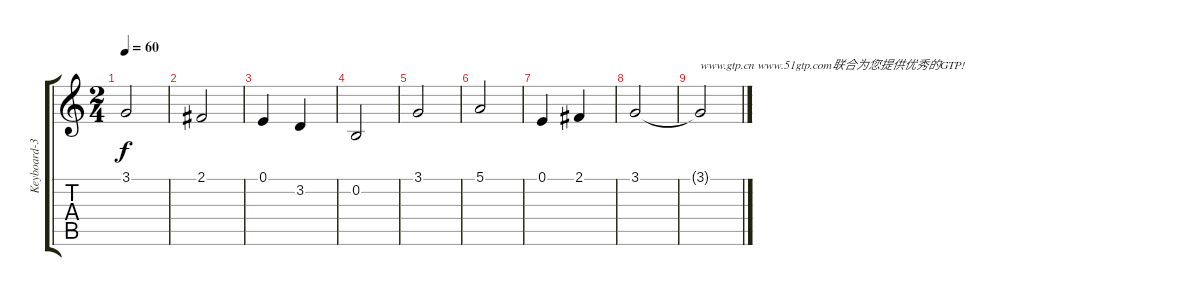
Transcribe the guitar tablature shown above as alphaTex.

\track ("Keyboard-3" "Keyboard-3") {instrument stringensemble1}
\staff {score tabs}
\tuning (E4 B3 G3 D3 A2 E2) {hide}
\ts (2 4)
\tempo 60
\clef g2
\ks c
3.1.2{dy f volume 11} |
2.1.2 |
0.1.4 3.2.4 |
0.2.2 |
3.1.2 |
5.1.2 |
0.1.4 2.1.4 |
3.1.2 |
3.1{t}.2{txt "www.gtp.cn www.51gtp.com联合为您提供优秀的GTP!"}
